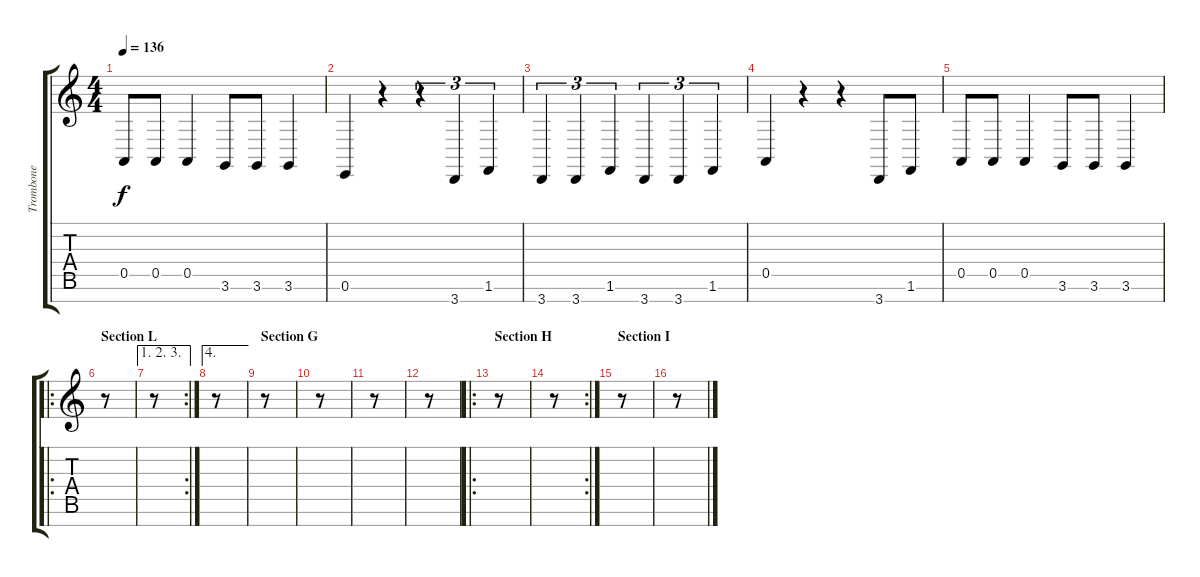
\track ("Trombone" "Trombone") {instrument trombone}
\staff {score tabs}
\tuning (E4 B3 G3 D3 A2 E2 B1) {hide}
\ts (4 4)
\tempo 136
\clef g2
\ks c
0.5.8{dy f} 0.5.8 0.5.4 3.6.8 3.6.8 3.6.4 |
0.6.4 r.4 r.4{tu (3 2)} 3.7.4{tu (3 2)} 1.6.4{tu (3 2)} |
3.7.4{tu (3 2)} 3.7.4{tu (3 2)} 1.6.4{tu (3 2)} 3.7.4{tu (3 2)} 3.7.4{tu (3 2)} 1.6.4{tu (3 2)} |
0.5.4 r.4 r.4 3.7.8 1.6.8 |
0.5.8 0.5.8 0.5.4 3.6.8 3.6.8 3.6.4 |
\ro
\section ("" "Section L")
r.8 |
\ae (1 2 3)
\rc 2
r.8 |
\ae 4
r.8 |
\section ("" "Section G")
r.8 |
r.8 |
r.8 |
r.8 |
\ro
\section ("" "Section H")
r.8 |
\rc 2
r.8 |
\section ("" "Section I")
r.8 |
r.8
